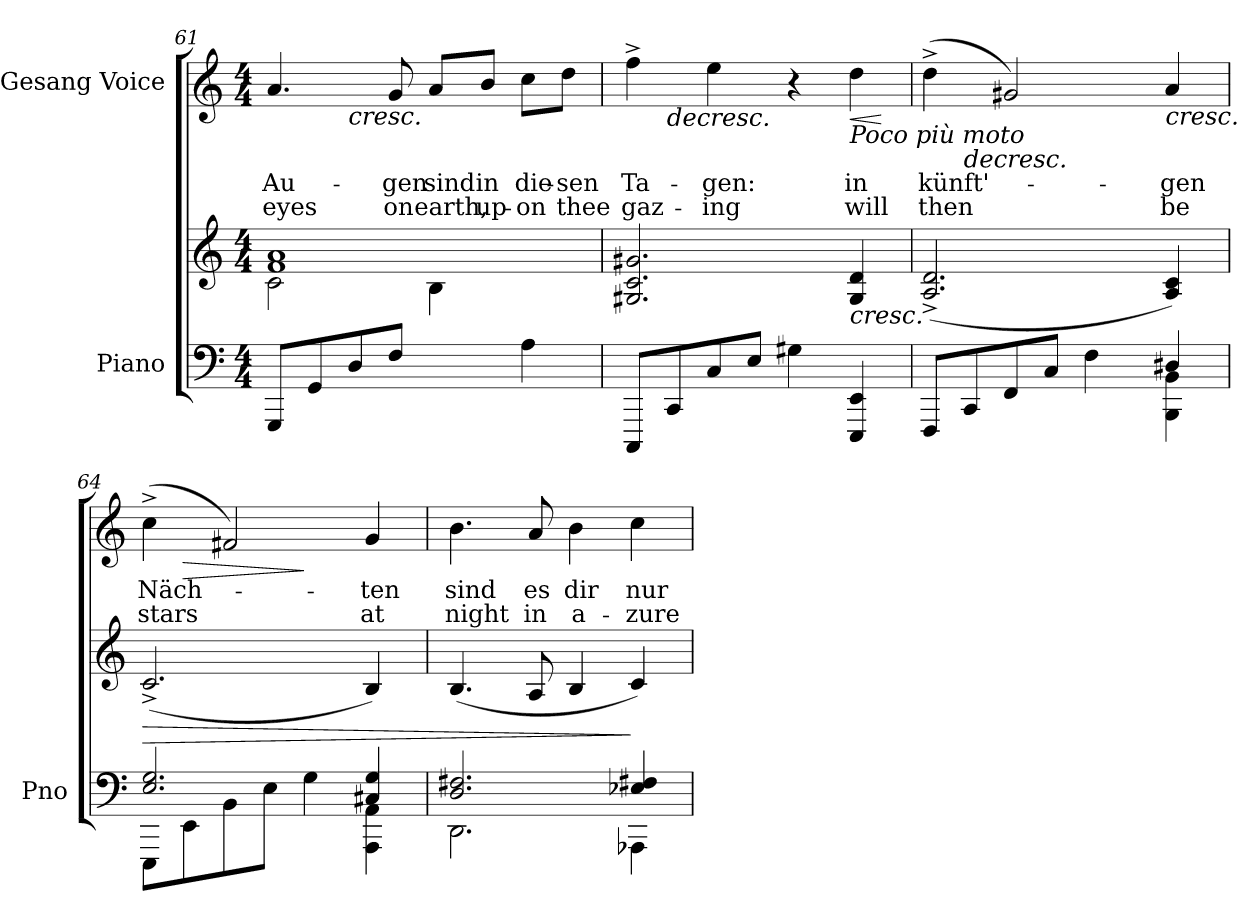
**kern	**kern	**dynam	**kern	**text	**text	**dynam
*part2	*part2	*part2	*part1	*part1	*part1	*part1
*staff3	*staff2	*staff2/3	*staff1	*staff1	*staff1	*staff1
*I"Piano	*	*	*I"Gesang Voice	*	*	*
*I'Pno	*	*	*	*	*	*
*clefF4	*clefG2	*	*clefG2	*	*	*
*k[]	*k[]	*	*k[]	*	*	*
*M4/4	*M4/4	*	*M4/4	*	*	*
=61	=61	=61	=61	=61	=61	=61
*^	*^	*	*	*	*	*
!	!	!	!	!	!	!LO:LY:b	!LO:LY:b	!
*	*	*	*	*	*^	*	*	*
2.ryy	8GGG/L	1f 1a	(<2c\	.	4.a/	4ryy	Au-	eyes	.
.	8GG/	.	.	.	.	.	.	.	.
!	!	!	!	!	!	!	!	!	!LO:HP:b
.	8D/	.	.	.	.	4ryy	.	.	<
!	!	!	!	!	!	!	!LO:LY:b	!LO:LY:b	!
.	8F/J	.	.	.	8g/	.	-gen	on	.
!	!	!	!	!	!	!	!LO:LY:b	!LO:LY:b	!
.	2ryy	.	(>4B\	.	8a/L	2ryy	sind	earth,	.
!	!	!	!	!	!	!	!LO:LY:b	!LO:LY:b	!
.	.	.	.	.	8b/J	.	in	up-	.
!	!	!	!	!	!	!	!LO:LY:b	!LO:LY:b	!
4A\))	.	.	4ryy	.	8cc\L	.	die-	-on	.
!	!	!	!	!	!	!	!LO:LY:b	!LO:LY:b	!
.	.	.	.	.	8dd\J	.	-sen	thee	.
*v	*v	*	*	*	*	*	*	*	*
!!LO:LB:g=z	!!
=62	=62	=62	=62	=62	=62	=62	=62	=62
!	!	!	!	!	!	!LO:LY:b	!LO:LY:b	!
8CCC/L	2.G#X/ 2.c/ 2.g#X/	2ryy	.	4ff^\	8ryy	Ta-	gaz-	.
!	!	!	!	!	!	!	!	!LO:HP:b
8CC/	.	.	.	.	8ryy	.	.	>
!	!	!	!	!	!	!LO:LY:b	!LO:LY:b	!
8C/	.	.	.	4ee\	8ryy	-gen:	-ing	.
8E/J	.	.	.	.	8ryy	.	.	[
4G#X\	.	4ryy	.	4r	2ryy	.	.	.
!	!	!	!	!LO:TX:b:i:t=Poco più moto	!	!	!	!
!	!	!	!LO:HP:b	!	!	!LO:LY:b	!LO:LY:b	!LO:HP:b
4EEE/ 4EE/	4G#/ 4d/	4ryy	<	4dd\	.	in	will	<
*	*v	*v	*	*	*	*	*	*
*	*	*	*v	*v	*	*	*
.	.	.	.	.	.	[
=63	=63	=63	=63	=63	=63	=63
*^	*^	*	*	*	*	*
!	!	!	!	!	!LO:TX:b:i:t=Etwas bewegter	!	!	!
!	!	!	!	!	!	!LO:LY:b	!LO:LY:b	!
*	*	*	*	*	*^	*	*	*
8FFF/L	2.ryy	(>2.A/^> 2.d/^>	8ryy	.	(4dd^\	8ryy	künft'-	then	.
!	!	!	!	!	!	!	!	!	!LO:HP:b
8CC/	.	.	8ryy	.	.	8ryy	.	.	>
8FF/	.	.	8ryy	.	2g#X/)	4ryy	.	.	.
8C/J	.	.	8ryy	.	.	.	.	.	.
4F\	.	.	8ryy	.	.	4ryy	.	.	[
.	.	.	8ryy	.	.	.	.	.	.
!	!	!	!	!	!	!	!LO:LY:b	!LO:LY:b	!LO:HP:b
4BBB\ 4BB\	4D#X/	4A/ 4c/)	4ryy	.	4a/	4ryy	-gen	be	<
*v	*v	*	*	*	*v	*v	*	*	*
*	*v	*v	*	*	*	*	*
.	.	.	.	.	.	]
=64	=64	=64	=64	=64	=64	=64
*^	*	*	*	*	*	*
!	!	!	!LO:HP:b	!	!LO:LY:b	!LO:LY:b	!
*	*	*	*	*^	*	*	*
2.E/ 2.G/	8EEE\L	(>2.c^>/	>	(4cc^\	8ryy	Näch-	stars	.
!	!	!	!	!	!	!	!	!LO:HP:b
.	8EE\	.	.	.	8ryy	.	.	>
.	8BB\	.	.	2f#X/)	4ryy	.	.	.
.	8E\J	.	.	.	.	.	.	.
.	4G\	.	.	.	4ryy	.	.	]
!	!	!	!	!	!	!LO:LY:b	!LO:LY:b	!
4C#X/ 4G/	4AAA\ 4AA\	4B/)	[	4g/	4ryy	-ten	at	.
=65	=65	=65	=65	=65	=65	=65	=65	=65
!	!	!	!	!	!	!LO:LY:b	!LO:LY:b	!
*	*	*	*	*v	*v	*	*	*
2.D/ 2.F#X/	2.DD\	(>4.B/	.	4.b\	sind	night	.
!	!	!	!	!	!LO:LY:b	!LO:LY:b	!
.	.	8A/	.	8a/	es	in	.
!	!	!	!	!	!LO:LY:b	!LO:LY:b	!
.	.	4B/	.	4b\	dir	a-	.
!	!	!	!	!	!LO:LY:b	!LO:LY:b	!
4E-X/ 4F#X/	4AAA-X\	4c/)	]	4cc\	nur	-zure	.
*v	*v	*	*	*	*	*	*
.	.	.	.	.	.	]
=	=	=	=	=	=	=
*-	*-	*-	*-	*-	*-	*-
